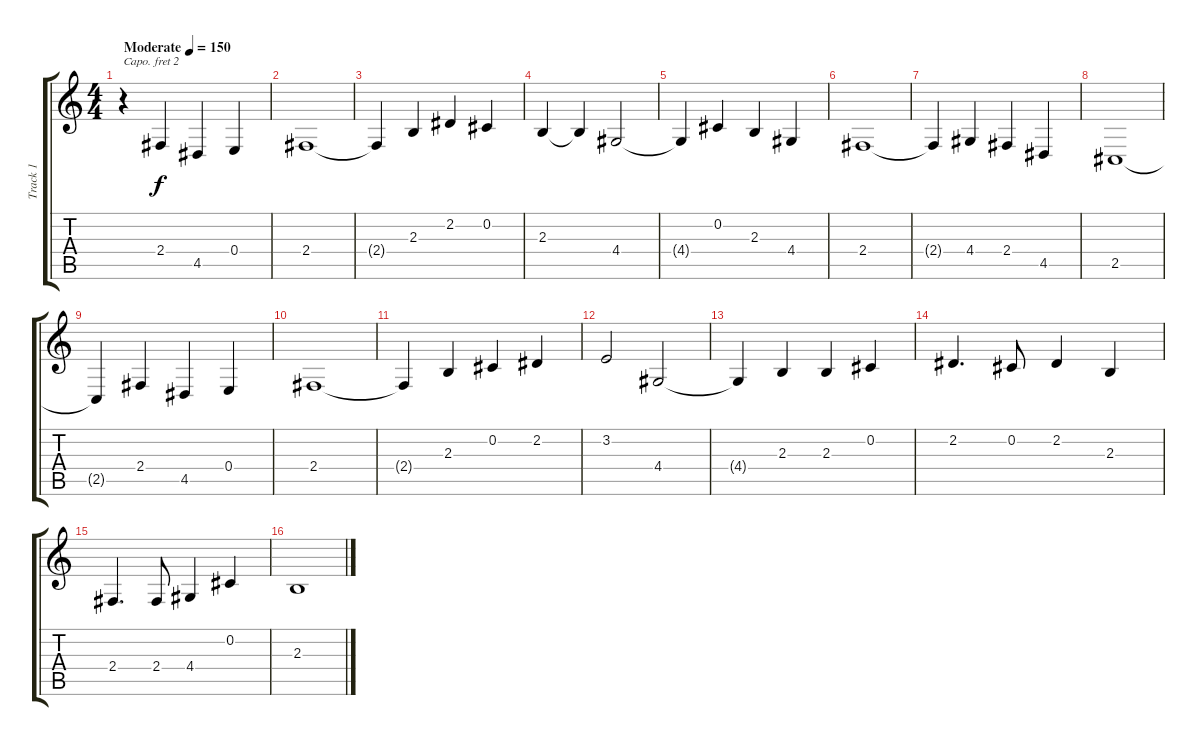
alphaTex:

\track ("Track 1" "Track 1") {instrument cello}
\staff {score tabs}
\capo 2
\tuning (E4 B3 G3 D3 A2 E2) {hide}
\ts (4 4)
\tempo (150 "Moderate")
\clef g2
\ks c
r.4{dy f instrument cello} 2.4.4 4.5.4 0.4.4 |
2.4.1 |
2.4{t}.4 2.3.4 2.2.4 0.2.4 |
2.3.4 2.3{t}.4 4.4.2 |
4.4{t}.4 0.2.4 2.3.4 4.4.4 |
2.4.1 |
2.4{t}.4 4.4.4 2.4.4 4.5.4 |
2.5.1 |
2.5{t}.4 2.4.4 4.5.4 0.4.4 |
2.4.1 |
2.4{t}.4 2.3.4 0.2.4 2.2.4 |
3.2.2 4.4.2 |
4.4{t}.4 2.3.4 2.3.4 0.2.4 |
2.2.4{d} 0.2.8 2.2.4 2.3.4 |
2.4.4{d} 2.4.8 4.4.4 0.2.4 |
2.3.1
